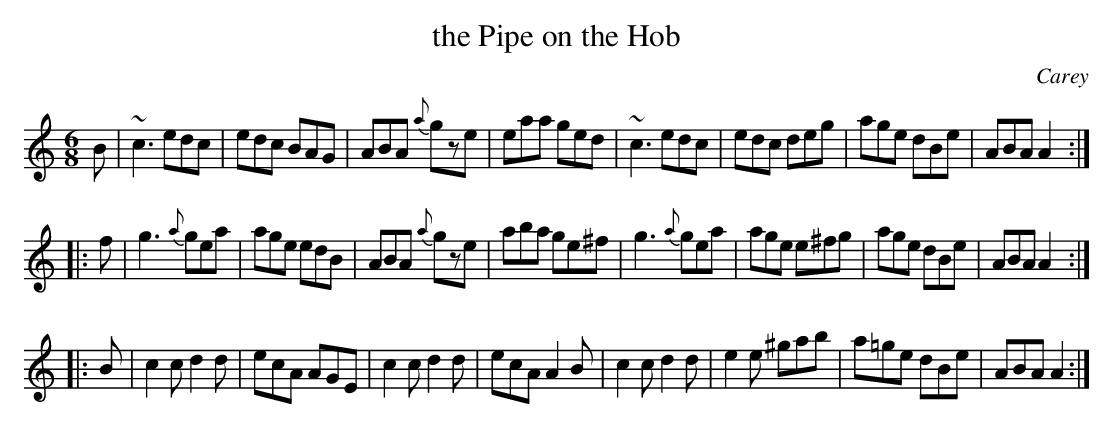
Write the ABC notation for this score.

X:1
T: the Pipe on the Hob
M: 6/8
L: 1/8
O: Carey
K: Am
B |\
~c3 edc | edc BAG | ABA {a}gze | eaa ged |\
~c3 edc | edc deg | age dBe | ABA A2 :|
|: f |\
g3 {a}gea | age edB | ABA {a}gze | aba ge^f |\
g3 {a}gea | age e^fg | age dBe | ABA A2 :|
|: B |\
c2c d2d | ecA AGE | c2c d2d | ecA A2B |\
c2c d2d | e2e ^gab | a=ge dBe | ABA A2 :|
